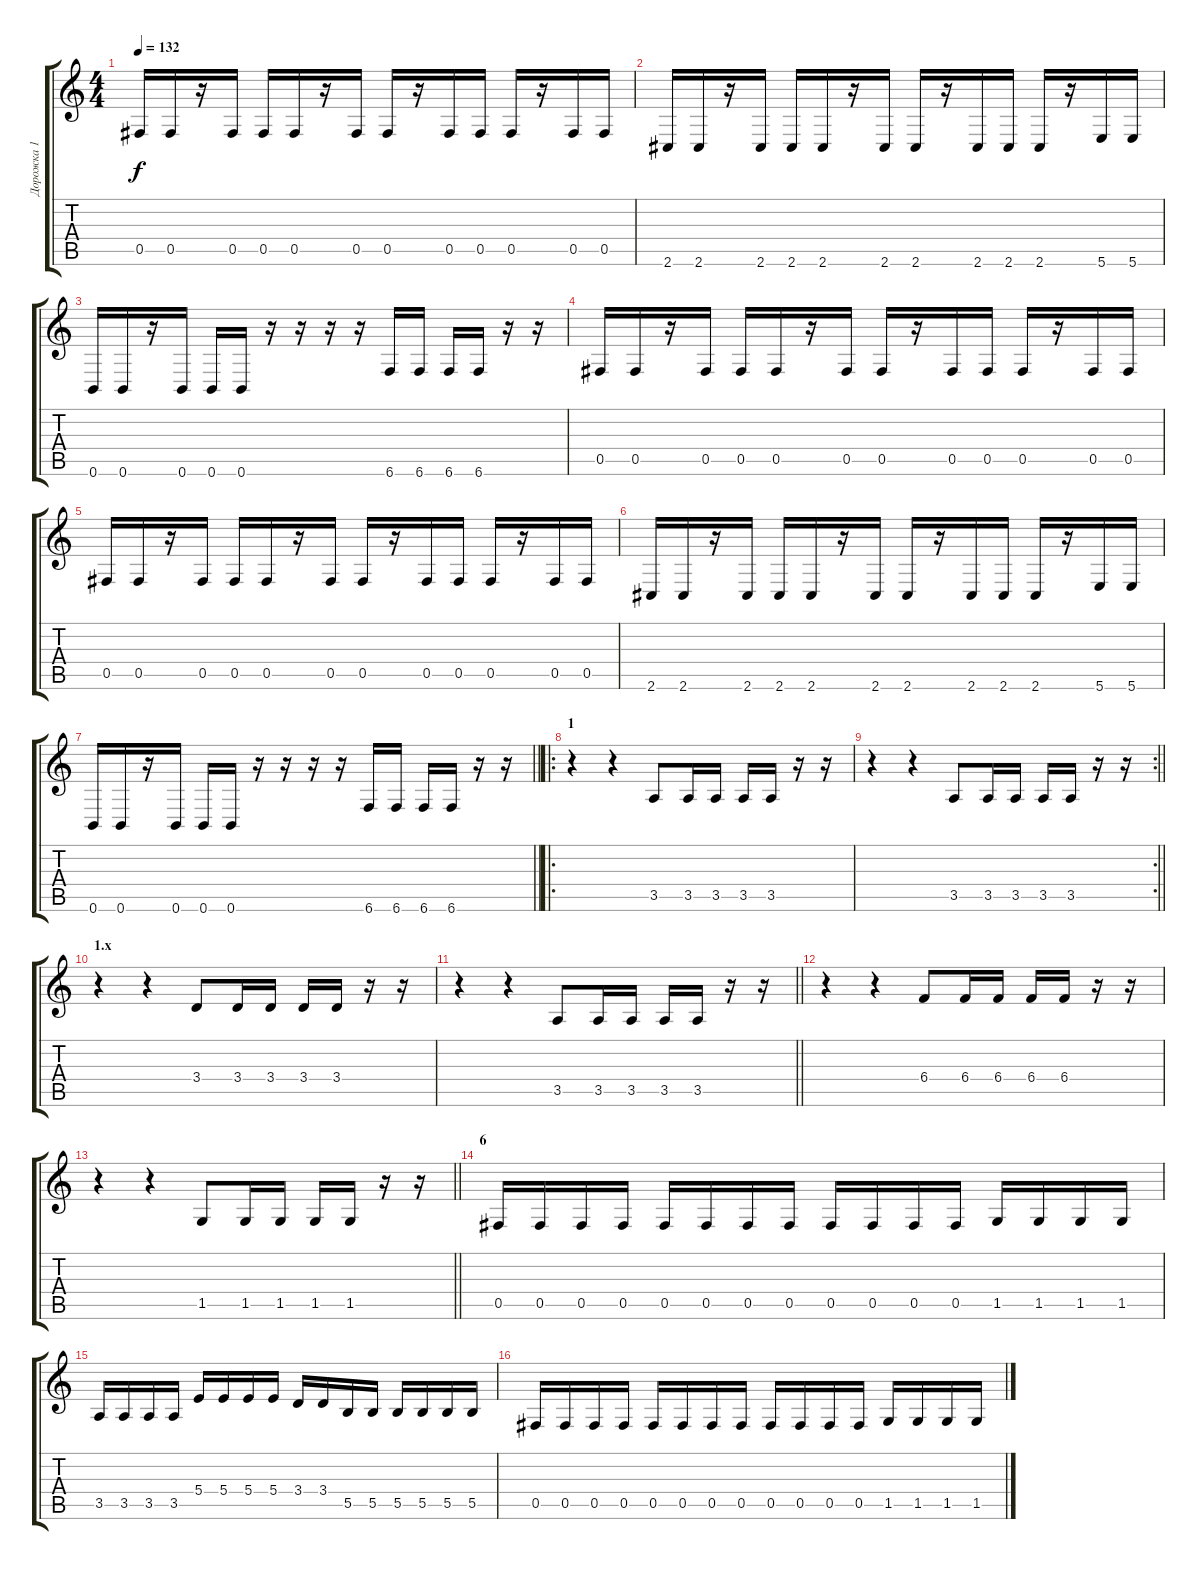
\track ("Дорожка 1" "Дорожка 1") {instrument distortionguitar}
\staff {score tabs}
\tuning (Db4 Ab3 E3 B2 Gb2 B1) {hide}
\ts (4 4)
\tempo 132
\clef g2
\ks c
0.5.16{dy f} 0.5.16 r.16 0.5.16 0.5.16 0.5.16 r.16 0.5.16 0.5.16 r.16 0.5.16 0.5.16 0.5.16 r.16 0.5.16 0.5.16 |
2.6.16 2.6.16 r.16 2.6.16 2.6.16 2.6.16 r.16 2.6.16 2.6.16 r.16 2.6.16 2.6.16 2.6.16 r.16 5.6.16 5.6.16 |
0.6.16 0.6.16 r.16 0.6.16 0.6.16 0.6.16 r.16 r.16 r.16 r.16 6.6.16 6.6.16 6.6.16 6.6.16 r.16 r.16 |
0.5.16 0.5.16 r.16 0.5.16 0.5.16 0.5.16 r.16 0.5.16 0.5.16 r.16 0.5.16 0.5.16 0.5.16 r.16 0.5.16 0.5.16 |
0.5.16 0.5.16 r.16 0.5.16 0.5.16 0.5.16 r.16 0.5.16 0.5.16 r.16 0.5.16 0.5.16 0.5.16 r.16 0.5.16 0.5.16 |
2.6.16 2.6.16 r.16 2.6.16 2.6.16 2.6.16 r.16 2.6.16 2.6.16 r.16 2.6.16 2.6.16 2.6.16 r.16 5.6.16 5.6.16 |
\barLineRight lightlight
0.6.16 0.6.16 r.16 0.6.16 0.6.16 0.6.16 r.16 r.16 r.16 r.16 6.6.16 6.6.16 6.6.16 6.6.16 r.16 r.16 |
\ro
\section ("" "1")
r.4 r.4 3.5.8 3.5.16 3.5.16 3.5.16 3.5.16 r.16 r.16 |
\rc 2
\barLineRight lightlight
r.4 r.4 3.5.8 3.5.16 3.5.16 3.5.16 3.5.16 r.16 r.16 |
\section ("" "1.x")
r.4 r.4 3.4.8 3.4.16 3.4.16 3.4.16 3.4.16 r.16 r.16 |
\barLineRight lightlight
r.4 r.4 3.5.8 3.5.16 3.5.16 3.5.16 3.5.16 r.16 r.16 |
r.4 r.4 6.4.8 6.4.16 6.4.16 6.4.16 6.4.16 r.16 r.16 |
\barLineRight lightlight
r.4 r.4 1.5.8 1.5.16 1.5.16 1.5.16 1.5.16 r.16 r.16 |
\section ("" "6")
0.5.16 0.5.16 0.5.16 0.5.16 0.5.16 0.5.16 0.5.16 0.5.16 0.5.16 0.5.16 0.5.16 0.5.16 1.5.16 1.5.16 1.5.16 1.5.16 |
3.5.16 3.5.16 3.5.16 3.5.16 5.4.16 5.4.16 5.4.16 5.4.16 3.4.16 3.4.16 5.5.16 5.5.16 5.5.16 5.5.16 5.5.16 5.5.16 |
0.5.16 0.5.16 0.5.16 0.5.16 0.5.16 0.5.16 0.5.16 0.5.16 0.5.16 0.5.16 0.5.16 0.5.16 1.5.16 1.5.16 1.5.16 1.5.16
